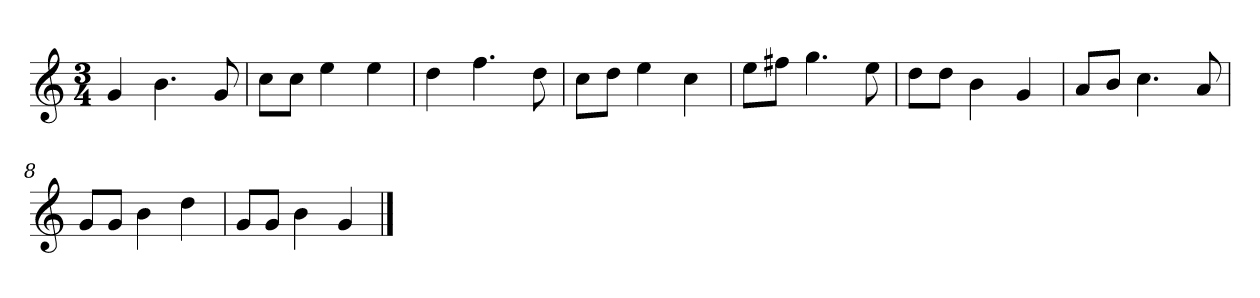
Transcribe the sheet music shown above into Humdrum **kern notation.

**kern
*part1
*staff1
*clefG2
*k[]
*C:
*M3/4
=
4g
4.b
8g
=2
8cc\L
8cc\J
4ee
4ee
=3
4dd
4.ff
8dd
=4
8cc\L
8dd\J
4ee
4cc
=5y
8ee\L
8ff#X\J
4.gg
8ee
=6
8dd\L
8dd\J
4b
4g
=7
8a/L
8b/J
4.cc
8a
=8
8g/L
8g/J
4b
4dd
=9y
8g/L
8g/J
4b
4g
==
*-
